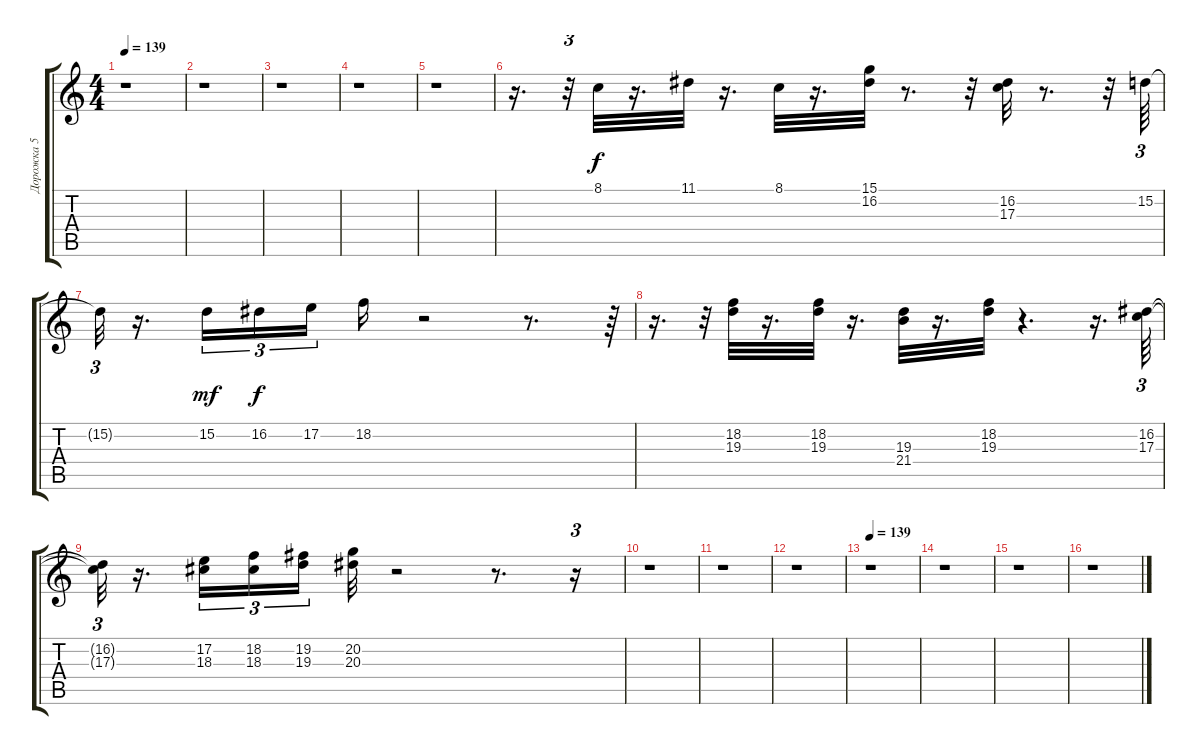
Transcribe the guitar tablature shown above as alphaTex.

\track ("Дорожка 5" "Дорожка 5") {instrument fx5brightness}
\staff {score tabs}
\tuning (E4 B3 G3 D3 A2 E2) {hide}
\ts (4 4)
\tempo 139
\clef g2
\ks c
r.1{dy f} |
r.1 |
r.1 |
r.1 |
r.1 |
r.16{d} r.32{tu (3 2)} 8.1.32 r.16{d} 11.1.32 r.16{d} 8.1.32 r.16{d} (15.1 16.2).32 r.8{d} r.32 (16.2 17.3).32 r.8{d} r.32 15.2.64{tu (3 2)} |
15.2{t}.32{tu (3 2)} r.16{d} 15.2.16{tu (3 2) dy mf} 16.2.16{tu (3 2) dy f} 17.2.16{tu (3 2) beam splitsecondary} 18.2.16 r.2 r.8{d} r.64{tu (3 2)} |
r.16{d} r.32{tu (3 2)} (18.2 19.3).32 r.16{d} (18.2 19.3).32 r.16{d} (19.3 21.4).32 r.16{d} (18.2 19.3).32 r.4{d} r.16{d} (16.2 17.3).64{tu (3 2)} |
(16.2{t} 17.3{t}).32{tu (3 2)} r.16{d} (17.2 18.3).16{tu (3 2)} (18.2 18.3).16{tu (3 2)} (19.2 19.3).16{tu (3 2) beam splitsecondary} (20.2 20.3).32 r.2 r.8{d} r.16{tu (3 2)} |
r.1 |
r.1 |
r.1 |
\tempo 139
r.1 |
r.1 |
r.1 |
r.1
